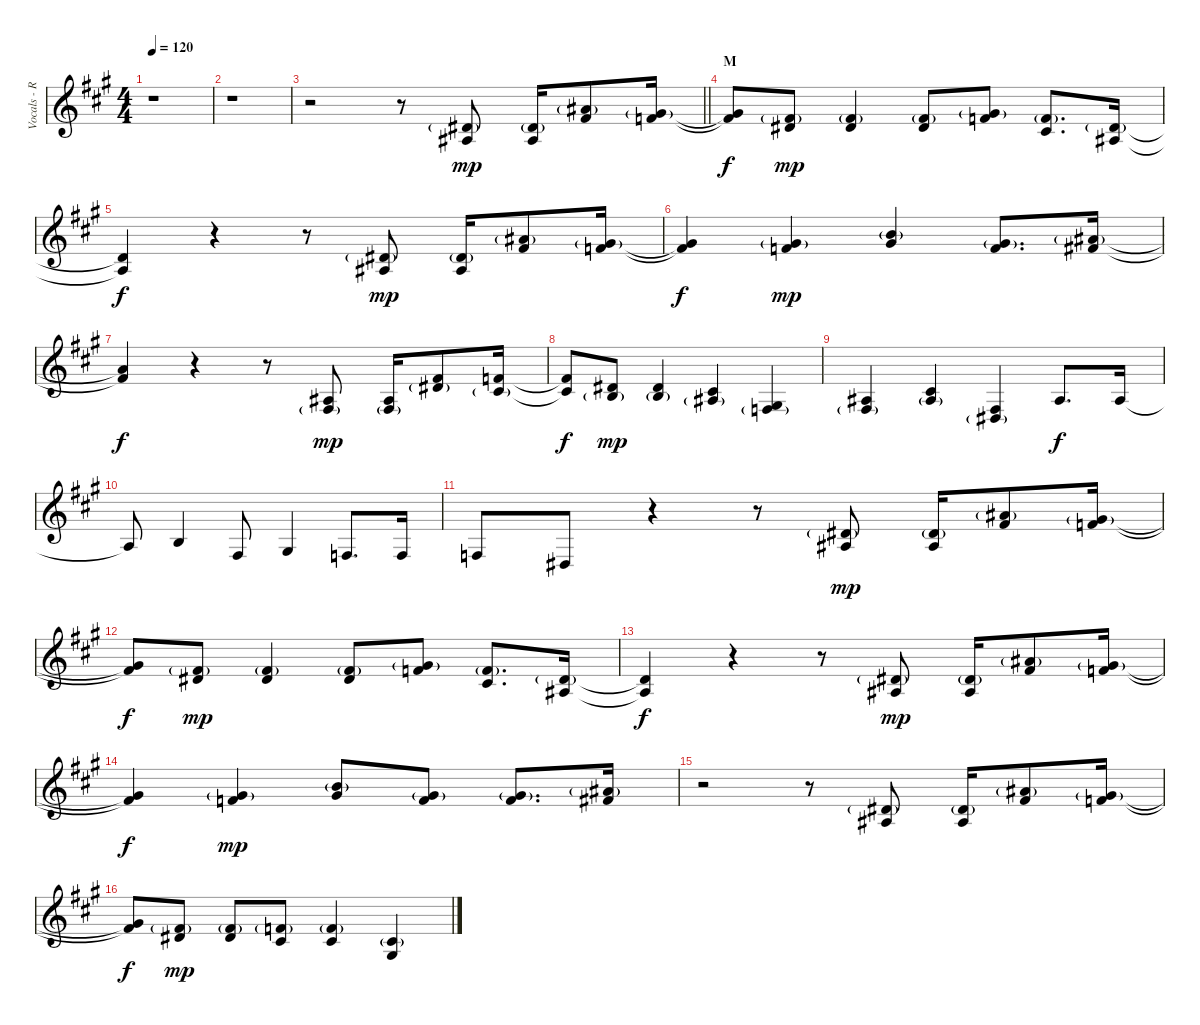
\track ("Vocals - Ruki" "Vocals - R") {instrument lead6voice}
\staff {score}
\tuning (Db4 Ab3 E3 B2 Gb2 Db2) {hide}
\ts (4 4)
\tempo 120
\clef g2
\ks a
r.1{dy mp} |
r.1 |
\barLineRight lightlight
r.2 r.8 (2.1{g} 2.2).8 (2.1{g} 2.2).16 (9.1{g} 10.2).8 (7.1{g} 9.2).16 |
\section ("" "M")
(7.1{t} 9.2{t}).8{dy f} (5.1{g} 7.2).8{dy mp} (5.1{g} 7.2).4 (5.1{g} 7.2).8 (7.1{g} 9.2).8 (4.1{g} 5.2).8{d} (2.1{g} 2.2).16 |
(2.1{t} 2.2{t}).4{dy f} r.4 r.8 (2.1{g} 2.2).8{dy mp} (2.1{g} 2.2).16 (9.1{g} 10.2).8 (7.1{g} 9.2).16 |
(7.1{t} 9.2{t}).4{dy f} (7.1{g} 9.2).4{dy mp} (10.1{g} 12.2).4 (7.1{g} 9.2).8{d} (9.1{g} 10.2).16 |
(9.1{t} 10.2{t}).4{dy f} r.4 r.8 (2.2 2.3{g}).8{dy mp} (2.2 2.3{g}).16 (5.1 7.2{g}).8 (4.1 5.2{g}).16 |
(4.1{t} 5.2{t}).8{dy f} (2.1 3.2{g}).8{dy mp} (2.1 3.2{g}).4 (0.1 2.2{g}).4 (0.2 1.3{g}).4 |
(2.2 2.3{g}).4 (0.1 2.2{g}).4 (2.3 4.4{g}).4 2.2.8{d dy f} 2.2.16 |
2.2{t}.8 3.2.4 2.3.8 0.2.4 1.3.8{d} 1.3.16 |
1.3.8 4.4.8 r.4 r.8 (2.1{g} 2.2).8{dy mp} (2.1{g} 2.2).16 (9.1{g} 10.2).8 (7.1{g} 9.2).16 |
(7.1{t} 9.2{t}).8{dy f} (5.1{g} 7.2).8{dy mp} (5.1{g} 7.2).4 (5.1{g} 7.2).8 (7.1{g} 9.2).8 (4.1{g} 5.2).8{d} (2.1{g} 2.2).16 |
(2.1{t} 2.2{t}).4{dy f} r.4 r.8 (2.1{g} 2.2).8{dy mp} (2.1{g} 2.2).16 (9.1{g} 10.2).8 (7.1{g} 9.2).16 |
(7.1{t} 9.2{t}).4{dy f} (7.1{g} 9.2).4{dy mp} (10.1{g} 12.2).8 (7.1{g} 9.2).8 (7.1{g} 9.2).8{d} (9.1{g} 10.2).16 |
r.2 r.8 (2.1{g} 2.2).8 (2.1{g} 2.2).16 (9.1{g} 10.2).8 (7.1{g} 9.2).16 |
(7.1{t} 9.2{t}).8{dy f} (5.1{g} 7.2).8{dy mp} (5.1{g} 7.2).8 (4.1{g} 5.2).8 (4.1{g} 5.2).4 (0.1{g} 0.2).4
